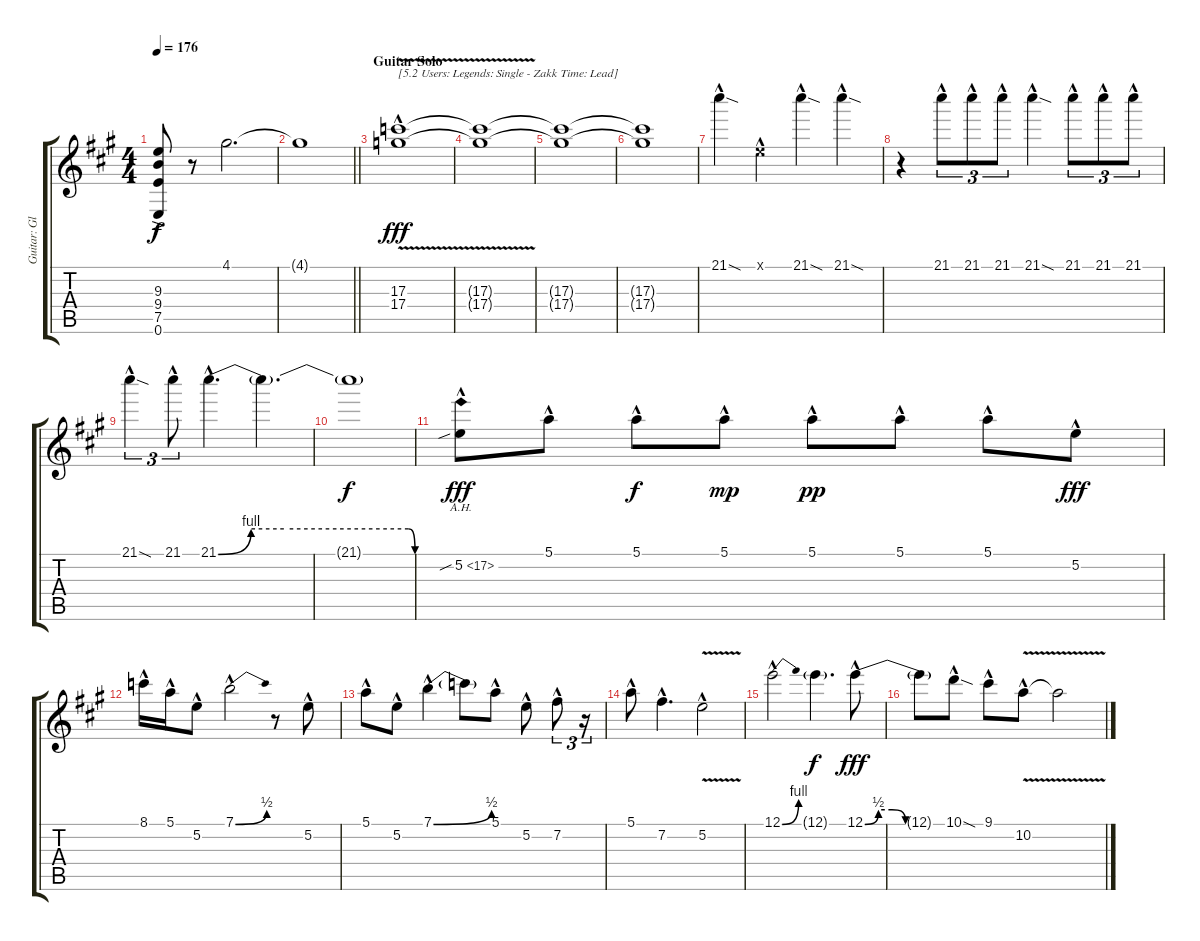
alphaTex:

\track ("Guitar: Glenn" "Guitar: Gl") {instrument overdrivenguitar}
\staff {score tabs}
\tuning (E4 B3 G3 D3 A2 E2) {hide}
\ts (4 4)
\tempo 176
\clef g2
\ks a
(9.3{ac} 9.4{ac} 7.5{ac} 0.6{ac}).8{dy f} r.8 4.1.2{d} |
\barLineRight lightlight
4.1{t}.1 |
\section ("" "Guitar Solo")
(17.3{hac} 17.4{v hac}).1{txt "[5.2 Users: Legends: Single - Zakk Time: Lead]" dy fff volume 16 instrument overdrivenguitar} |
(17.3{t} 17.4{t}).1 |
(17.3{t} 17.4{t}).1 |
(17.3{t} 17.4{t}).1 |
21.1{sod hac}.4 0.1{hac x}.4 21.1{sod hac}.4 21.1{sod hac}.4 |
r.4 21.1{hac}.8{tu (3 2)} 21.1{hac}.8{tu (3 2)} 21.1{hac}.8{tu (3 2)} 21.1{sod hac}.4 21.1{hac}.8{tu (3 2)} 21.1{hac}.8{tu (3 2)} 21.1{hac}.8{tu (3 2)} |
21.1{sod hac}.4{tu (3 2)} 21.1{hac}.8{tu (3 2)} 21.1{be (custom 0 0 10 4 20 4 58 4 60 0) hac}.4{d} 21.1{t}.4{d} |
21.1{t}.1{dy f} |
5.2{ah 12 sib hac}.8{dy fff} 5.1{hac}.8 5.1{hac}.8{dy f} 5.1{hac}.8{dy mp} 5.1{hac}.8{dy pp} 5.1{hac}.8 5.1{hac}.8 5.2{hac}.8{dy fff} |
8.1{hac}.16 5.1{hac}.16 5.2{hac}.8 7.1{be (bend 0 0 60 2) hac}.2 r.8 5.2{hac}.8 |
5.1{hac}.8 5.2{hac}.8 7.1{be (bend 0 0 60 2) hac}.4 7.1{t}.8 5.1{hac}.8 5.2{hac}.8 7.2{hac}.8{tu (3 2)} r.16{tu (3 2)} |
5.1{hac}.8 7.2{hac}.4{d} 5.2{v hac}.2 |
12.1{be (bend 0 0 60 4) hac}.2 12.1{g}.4{d dy f} 12.1{be (custom 0 0 10 2 20 2 30 0 60 0) hac}.8{dy fff} |
12.1{t}.8 10.1{sod hac}.8 9.1{hac}.8 10.2{v hac}.8 10.2{t}.2
